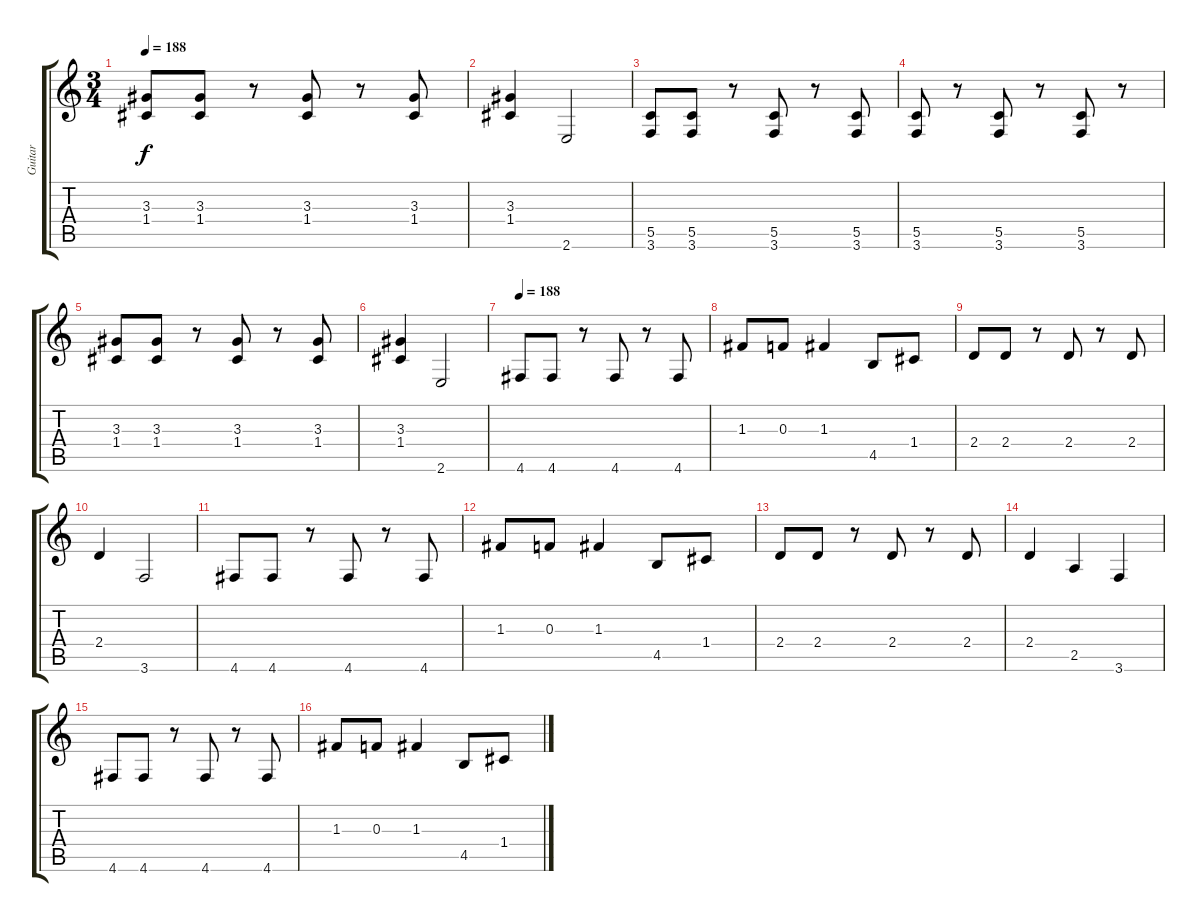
\track ("Guitar" "Guitar") {instrument distortionguitar}
\staff {score tabs}
\tuning (D4 A3 F3 C3 G2 D2) {hide}
\ts (3 4)
\tempo 188
\clef g2
\ks c
(3.3 1.4).8{dy f} (3.3 1.4).8 r.8 (3.3 1.4).8 r.8 (3.3 1.4).8 |
(3.3 1.4).4 2.6.2 |
(5.5 3.6).8 (5.5 3.6).8 r.8 (5.5 3.6).8 r.8 (5.5 3.6).8 |
(5.5 3.6).8 r.8 (5.5 3.6).8 r.8 (5.5 3.6).8 r.8 |
(3.3 1.4).8 (3.3 1.4).8 r.8 (3.3 1.4).8 r.8 (3.3 1.4).8 |
(3.3 1.4).4 2.6.2 |
\tempo 188
4.6.8 4.6.8 r.8 4.6.8 r.8 4.6.8 |
1.3.8 0.3.8 1.3.4 4.5.8 1.4.8 |
2.4.8 2.4.8 r.8 2.4.8 r.8 2.4.8 |
2.4.4 3.6.2 |
4.6.8 4.6.8 r.8 4.6.8 r.8 4.6.8 |
1.3.8 0.3.8 1.3.4 4.5.8 1.4.8 |
2.4.8 2.4.8 r.8 2.4.8 r.8 2.4.8 |
2.4.4 2.5.4 3.6.4 |
4.6.8 4.6.8 r.8 4.6.8 r.8 4.6.8 |
1.3.8 0.3.8 1.3.4 4.5.8 1.4.8
